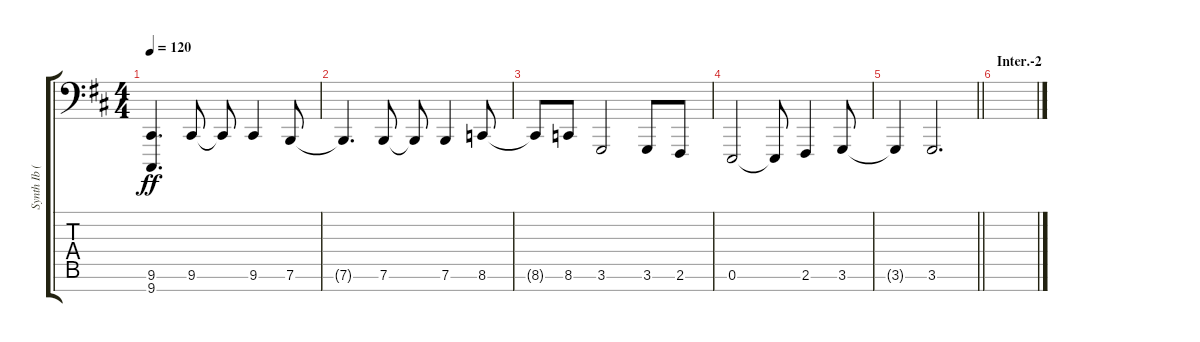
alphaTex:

\track ("Synth Ib (Kotobuki Tsumugi)" "Synth Ib (") {instrument electricgrandpiano}
\staff {score tabs}
\tuning (E4 B3 G3 D3 A2 E1 E0) {hide}
\ts (4 4)
\tempo 120
\clef f4
\ks d
(9.6{t} 9.7{t}).4{d dy ff} 9.6.8 9.6{t}.8 9.6.4 7.6.8 |
7.6{t}.4{d} 7.6.8 7.6{t}.8 7.6.4 8.6.8 |
8.6{t}.8 8.6.8 3.6.2 3.6.8 2.6.8 |
0.6.2 0.6{t}.8 2.6.4 3.6.8 |
\barLineRight lightlight
3.6{t}.4 3.6.2{d} |
\section ("" "Inter.-2")
